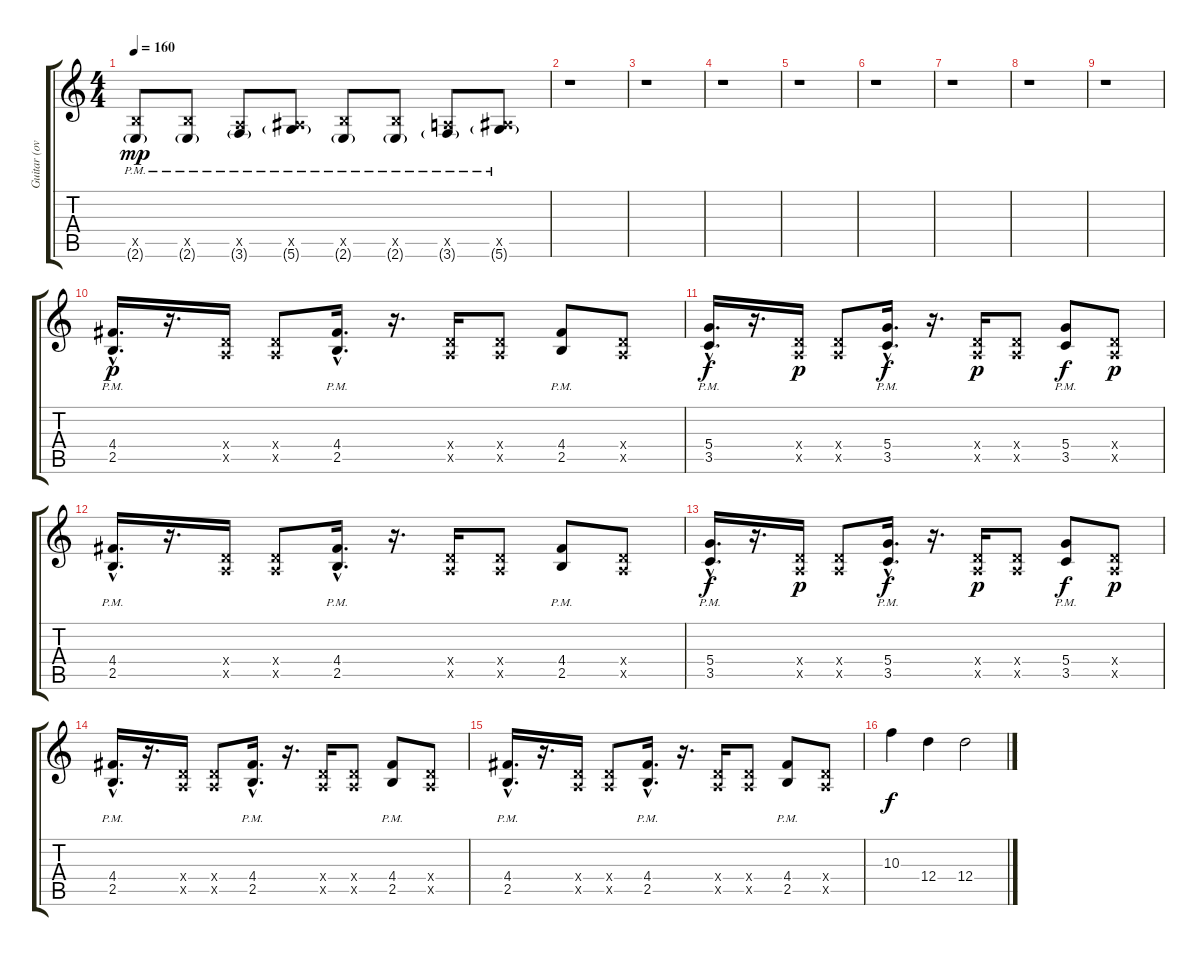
\track ("Guitar (over dub)" "Guitar (ov") {instrument overdrivenguitar}
\staff {score tabs}
\tuning (E4 B3 G3 D3 A2 D2) {hide}
\ts (4 4)
\tempo 160
\clef g2
\ks c
(2.5{x} 2.6{g pm}).8{dy mp} (2.5{x} 2.6{g pm}).8 (0.5{x} 3.6{g pm}).8 (1.5{x} 5.6{g pm}).8 (2.5{x} 2.6{g pm}).8 (2.5{x} 2.6{g pm}).8 (0.5{x} 3.6{g pm}).8 (1.5{x} 5.6{g pm}).8 |
r.1 |
r.1 |
r.1 |
r.1 |
r.1 |
r.1 |
r.1 |
r.1 |
(4.4{hac pm} 2.5{hac pm}).16{d dy p volume 15 balance 8} r.16{d} (0.4{x} 0.5{x}).16 (0.4{x} 0.5{x}).8 (4.4{hac pm} 2.5{hac pm}).16{d} r.16{d} (0.4{x} 0.5{x}).16 (0.4{x} 0.5{x}).8 (4.4{pm} 2.5{pm}).8 (0.4{x} 0.5{x}).8 |
(5.4{hac} 3.5{hac pm}).16{d dy f} r.16{d} (0.4{x} 0.5{x}).16{dy p} (0.4{x} 0.5{x}).8 (5.4{hac} 3.5{hac pm}).16{d dy f} r.16{d} (0.4{x} 0.5{x}).16{dy p} (0.4{x} 0.5{x}).8 (5.4 3.5{pm}).8{dy f} (0.4{x} 0.5{x}).8{dy p} |
(4.4{hac pm} 2.5{hac pm}).16{d} r.16{d} (0.4{x} 0.5{x}).16 (0.4{x} 0.5{x}).8 (4.4{hac pm} 2.5{hac pm}).16{d} r.16{d} (0.4{x} 0.5{x}).16 (0.4{x} 0.5{x}).8 (4.4{pm} 2.5{pm}).8 (0.4{x} 0.5{x}).8 |
(5.4{hac} 3.5{hac pm}).16{d dy f} r.16{d} (0.4{x} 0.5{x}).16{dy p} (0.4{x} 0.5{x}).8 (5.4{hac} 3.5{hac pm}).16{d dy f} r.16{d} (0.4{x} 0.5{x}).16{dy p} (0.4{x} 0.5{x}).8 (5.4 3.5{pm}).8{dy f} (0.4{x} 0.5{x}).8{dy p} |
(4.4{hac pm} 2.5{hac pm}).16{d} r.16{d} (0.4{x} 0.5{x}).16 (0.4{x} 0.5{x}).8 (4.4{hac pm} 2.5{hac pm}).16{d} r.16{d} (0.4{x} 0.5{x}).16 (0.4{x} 0.5{x}).8 (4.4{pm} 2.5{pm}).8 (0.4{x} 0.5{x}).8 |
(4.4{hac pm} 2.5{hac pm}).16{d} r.16{d} (0.4{x} 0.5{x}).16 (0.4{x} 0.5{x}).8 (4.4{hac pm} 2.5{hac pm}).16{d} r.16{d} (0.4{x} 0.5{x}).16 (0.4{x} 0.5{x}).8 (4.4{pm} 2.5{pm}).8 (0.4{x} 0.5{x}).8 |
10.3.4{dy f volume 5 instrument guitarharmonics} 12.4.4 12.4.2
